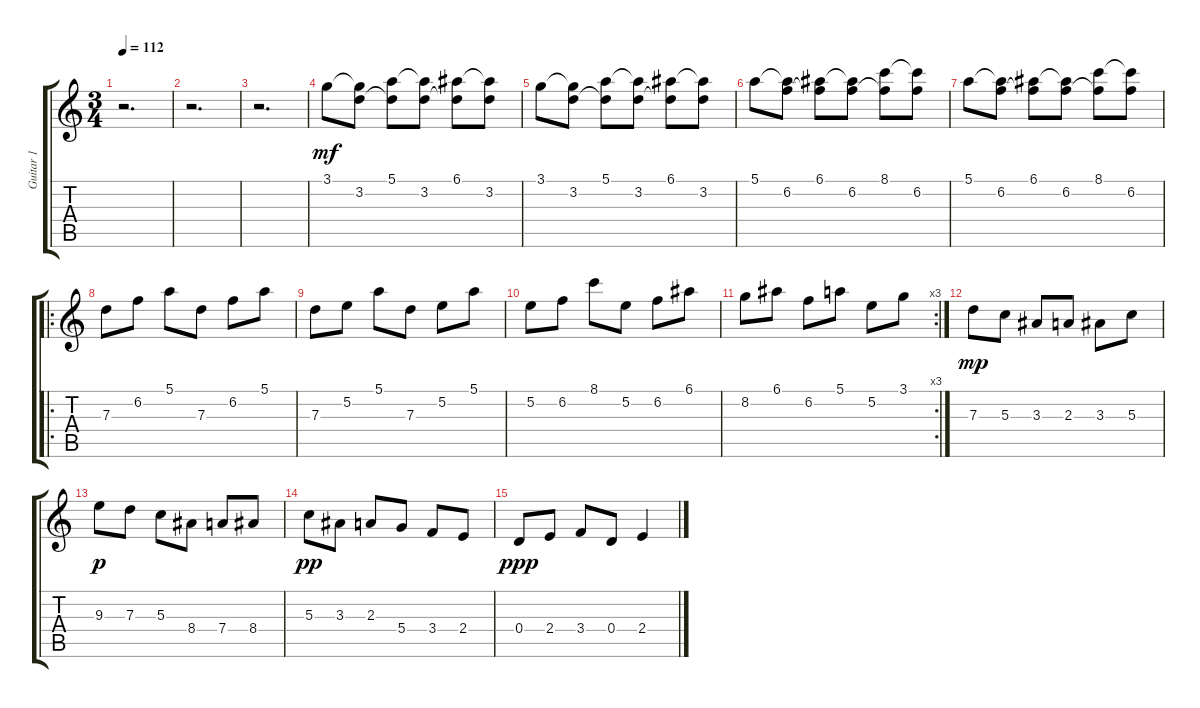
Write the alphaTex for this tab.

\track ("Guitar 1" "Guitar 1") {instrument acousticguitarnylon}
\staff {score tabs}
\tuning (E4 B3 G3 D3 A2 E2) {hide}
\ts (3 4)
\tempo 112
\clef g2
\ks c
r.2{d dy mf} |
r.2{d} |
r.2{d} |
3.1.8 (3.1{t} 3.2).8 (5.1 3.2{t}).8 (5.1{t} 3.2).8 (6.1 3.2{t}).8 (6.1{t} 3.2).8 |
3.1.8 (3.1{t} 3.2).8 (5.1 3.2{t}).8 (5.1{t} 3.2).8 (6.1 3.2{t}).8 (6.1{t} 3.2).8 |
5.1.8 (5.1{t} 6.2).8 (6.1 6.2{t}).8 (6.1{t} 6.2).8 (8.1 6.2{t}).8 (8.1{t} 6.2).8 |
5.1.8 (5.1{t} 6.2).8 (6.1 6.2{t}).8 (6.1{t} 6.2).8 (8.1 6.2{t}).8 (8.1{t} 6.2).8 |
\ro
7.3.8 6.2.8 5.1.8 7.3.8 6.2.8 5.1.8 |
7.3.8 5.2.8 5.1.8 7.3.8 5.2.8 5.1.8 |
5.2.8 6.2.8 8.1.8 5.2.8 6.2.8 6.1.8 |
\rc 3
8.2.8 6.1.8 6.2.8 5.1.8 5.2.8 3.1.8 |
7.3.8{dy mp} 5.3.8 3.3.8 2.3.8 3.3.8 5.3.8 |
9.3.8{dy p} 7.3.8 5.3.8 8.4.8 7.4.8 8.4.8 |
5.3.8{dy pp} 3.3.8 2.3.8 5.4.8 3.4.8 2.4.8 |
0.4.8{dy ppp} 2.4.8 3.4.8 0.4.8 2.4.4
